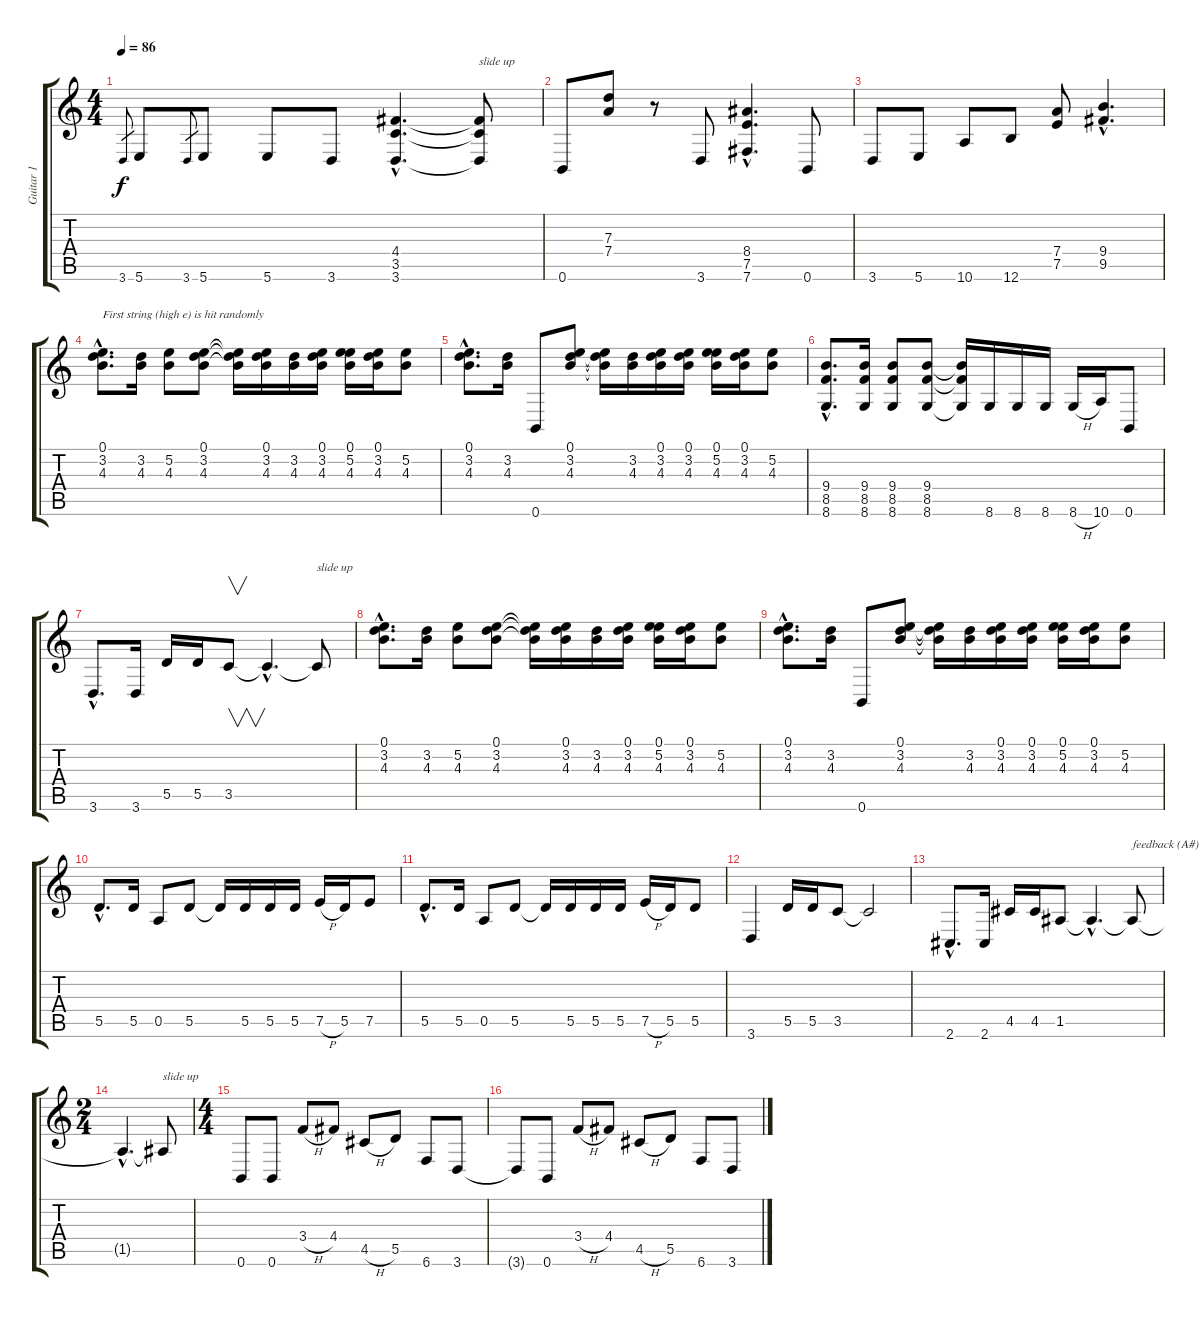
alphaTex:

\track ("Guitar 1" "Guitar 1") {instrument overdrivenguitar}
\staff {score tabs}
\tuning (E4 B3 G3 D3 A2 B1) {hide}
\ts (4 4)
\tempo 86
\clef g2
\ks c
3.6.8{gr dy f} 5.6.8 3.6.8{gr} 5.6.8 5.6.8 3.6.8 (4.4{hac} 3.5{hac} 3.6{hac}).4{d} (4.4{t} 3.5{t} 3.6{t}).8{txt "slide up"} |
0.6.8 (7.3 7.4).8 r.8 3.6.8 (8.4{hac} 7.5{hac} 7.6{hac}).4{d} 0.6.8 |
3.6.8 5.6.8 10.6.8 12.6.8 (7.4 7.5).8 (9.4{hac} 9.5{hac}).4{d} |
(0.1{hac} 3.2{hac} 4.3{hac}).8{d txt "First string (high e) is hit randomly "} (3.2 4.3).16 (5.2 4.3).8 (0.1 3.2 4.3).8 (0.1{t} 3.2{t} 4.3{t}).16 (0.1 3.2 4.3).16 (3.2 4.3).16 (0.1 3.2 4.3).16 (0.1 5.2 4.3).16 (0.1 3.2 4.3).16 (5.2 4.3).8 |
(0.1{hac} 3.2{hac} 4.3{hac}).8{d} (3.2 4.3).16 0.6.8 (0.1 3.2 4.3).8 (0.1{t} 3.2{t} 4.3{t}).16 (3.2 4.3).16 (0.1 3.2 4.3).16 (0.1 3.2 4.3).16 (0.1 5.2 4.3).16 (0.1 3.2 4.3).16 (5.2 4.3).8 |
(9.4{hac} 8.5{hac} 8.6{hac}).8{d} (9.4 8.5 8.6).16 (9.4 8.5 8.6).8 (9.4 8.5 8.6).8 (9.4{t} 8.5{t} 8.6{t}).16 8.6.16 8.6.16 8.6.16 8.6{h}.16 10.6.16 0.6.8 |
3.6{hac}.8{d} 3.6.16 5.5.16 5.5.16 3.5.8{v} 3.5{hac t}.4{d} 3.5{t}.8{txt "slide up"} |
(0.1{hac} 3.2{hac} 4.3{hac}).8{d} (3.2 4.3).16 (5.2 4.3).8 (0.1 3.2 4.3).8 (0.1{t} 3.2{t} 4.3{t}).16 (0.1 3.2 4.3).16 (3.2 4.3).16 (0.1 3.2 4.3).16 (0.1 5.2 4.3).16 (0.1 3.2 4.3).16 (5.2 4.3).8 |
(0.1{hac} 3.2{hac} 4.3{hac}).8{d} (3.2 4.3).16 0.6.8 (0.1 3.2 4.3).8 (0.1{t} 3.2{t} 4.3{t}).16 (3.2 4.3).16 (0.1 3.2 4.3).16 (0.1 3.2 4.3).16 (0.1 5.2 4.3).16 (0.1 3.2 4.3).16 (5.2 4.3).8 |
5.5{hac}.8{d} 5.5.16 0.5.8 5.5.8 5.5{t}.16 5.5.16 5.5.16 5.5.16 7.5{h}.16 5.5.16 7.5.8 |
5.5{hac}.8{d} 5.5.16 0.5.8 5.5.8 5.5{t}.16 5.5.16 5.5.16 5.5.16 7.5{h}.16 5.5.16 5.5.8 |
3.6.4 5.5.16 5.5.16 3.5.8 3.5{t}.2 |
2.6{hac}.8{d} 2.6.16 4.5.16 4.5.16 1.5.8 1.5{hac t}.4{d} 1.5{t}.8{txt "feedback (A#)"} |
\ts (2 4)
1.5{hac t}.4{d} 1.5{t}.8{txt "slide up"} |
\ts (4 4)
0.6.8 0.6.8 3.4{h}.8 4.4.8 4.5{h}.8 5.5.8 6.6.8 3.6.8 |
3.6{t}.8 0.6.8 3.4{h}.8 4.4.8 4.5{h}.8 5.5.8 6.6.8 3.6.8
